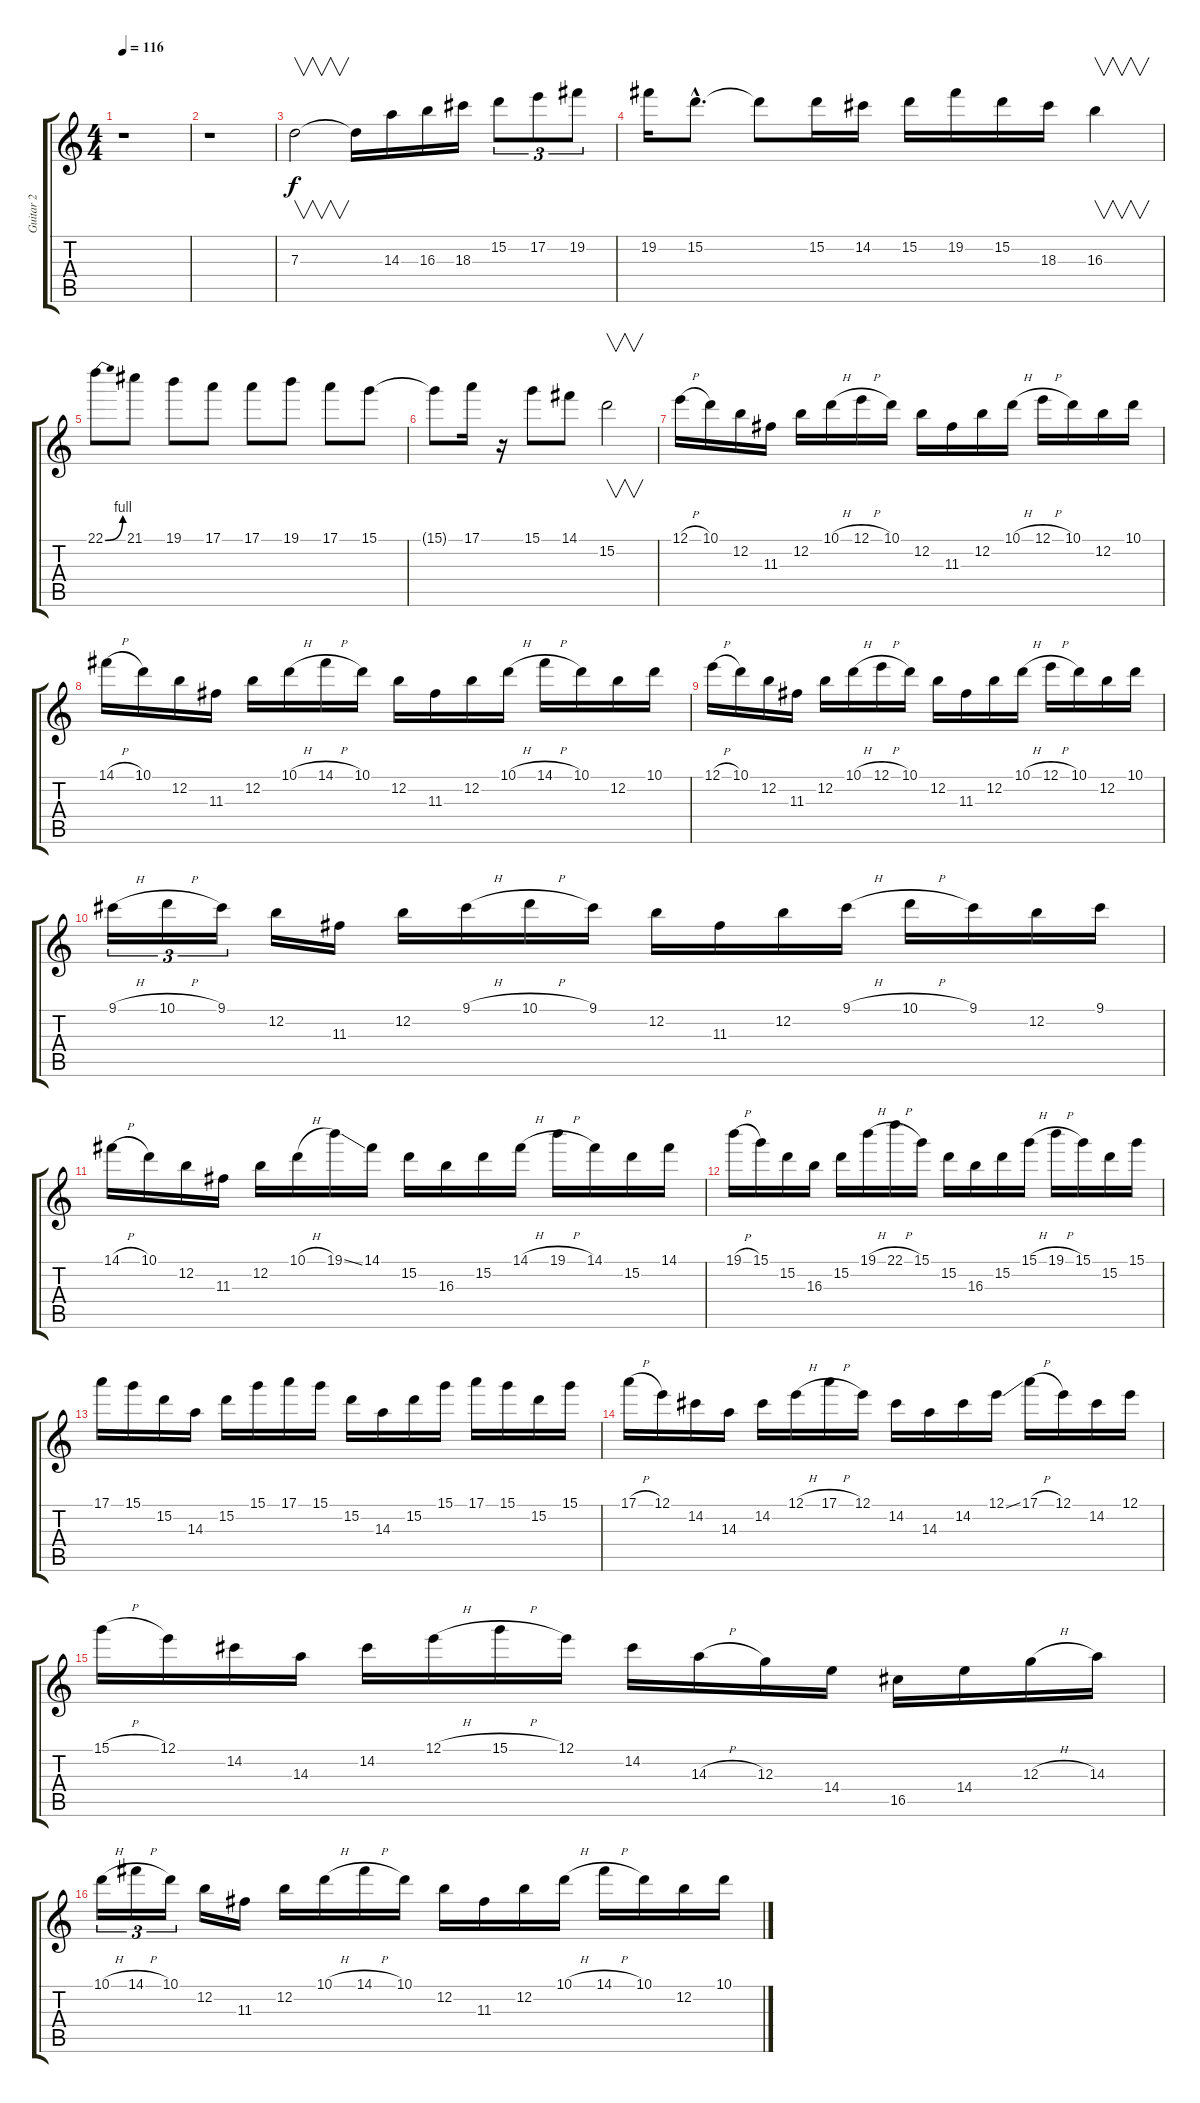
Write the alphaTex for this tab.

\track ("Guitar 2" "Guitar 2") {instrument acousticguitarsteel}
\staff {score tabs}
\tuning (E4 B3 G3 D3 A2 E2) {hide}
\ts (4 4)
\tempo 116
\clef g2
\ks c
r.1{dy f} |
r.1 |
7.3.2{v} 7.3{t}.16 14.3.16 16.3.16 18.3.16 15.2.8{tu (3 2)} 17.2.8{tu (3 2)} 19.2.8{tu (3 2)} |
19.2.16 15.2{hac}.8{d} 15.2{t}.8 15.2.16 14.2.16 15.2.16 19.2.16 15.2.16 18.3.16 16.3.4{v} |
22.1{be (bend 0 0 60 4)}.8 21.1.8 19.1.8 17.1.8 17.1.8 19.1.8 17.1.8 15.1.8 |
15.1{t}.8 17.1.16 r.16 15.1.8 14.1.8 15.2.2{v} |
12.1{h}.16 10.1.16 12.2.16 11.3.16 12.2.16 10.1{h}.16 12.1{h}.16 10.1.16 12.2.16 11.3.16 12.2.16 10.1{h}.16 12.1{h}.16 10.1.16 12.2.16 10.1.16 |
14.1{h}.16 10.1.16 12.2.16 11.3.16 12.2.16 10.1{h}.16 14.1{h}.16 10.1.16 12.2.16 11.3.16 12.2.16 10.1{h}.16 14.1{h}.16 10.1.16 12.2.16 10.1.16 |
12.1{h}.16 10.1.16 12.2.16 11.3.16 12.2.16 10.1{h}.16 12.1{h}.16 10.1.16 12.2.16 11.3.16 12.2.16 10.1{h}.16 12.1{h}.16 10.1.16 12.2.16 10.1.16 |
9.1{h}.16{tu (3 2)} 10.1{h}.16{tu (3 2)} 9.1.16{tu (3 2)} 12.2.16 11.3.16 12.2.16 9.1{h}.16 10.1{h}.16 9.1.16 12.2.16 11.3.16 12.2.16 9.1{h}.16 10.1{h}.16 9.1.16 12.2.16 9.1.16 |
14.1{h}.16 10.1.16 12.2.16 11.3.16 12.2.16 10.1{h}.16 19.1{ss}.16 14.1.16 15.2.16 16.3.16 15.2.16 14.1{h}.16 19.1{h}.16 14.1.16 15.2.16 14.1.16 |
19.1{h}.16 15.1.16 15.2.16 16.3.16 15.2.16 19.1{h}.16 22.1{h}.16 15.1.16 15.2.16 16.3.16 15.2.16 15.1{h}.16 19.1{h}.16 15.1.16 15.2.16 15.1.16 |
17.1.16 15.1.16 15.2.16 14.3.16 15.2.16 15.1.16 17.1.16 15.1.16 15.2.16 14.3.16 15.2.16 15.1.16 17.1.16 15.1.16 15.2.16 15.1.16 |
17.1{h}.16 12.1.16 14.2.16 14.3.16 14.2.16 12.1{h}.16 17.1{h}.16 12.1.16 14.2.16 14.3.16 14.2.16 12.1{ss}.16 17.1{h}.16 12.1.16 14.2.16 12.1.16 |
15.1{h}.16 12.1.16 14.2.16 14.3.16 14.2.16 12.1{h}.16 15.1{h}.16 12.1.16 14.2.16 14.3{h}.16 12.3.16 14.4.16 16.5.16 14.4.16 12.3{h}.16 14.3.16 |
10.1{h}.16{tu (3 2)} 14.1{h}.16{tu (3 2)} 10.1.16{tu (3 2)} 12.2.16 11.3.16 12.2.16 10.1{h}.16 14.1{h}.16 10.1.16 12.2.16 11.3.16 12.2.16 10.1{h}.16 14.1{h}.16 10.1.16 12.2.16 10.1.16
